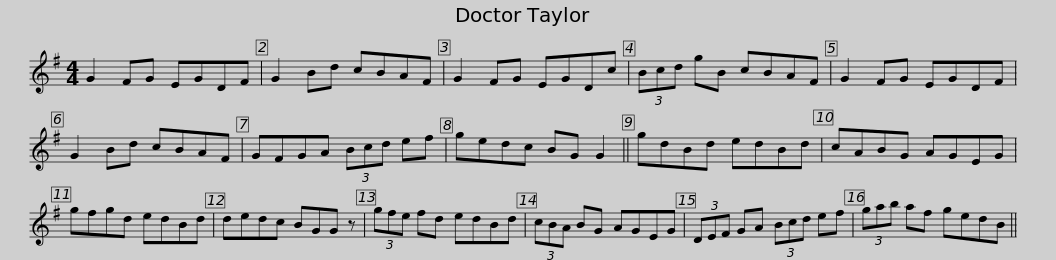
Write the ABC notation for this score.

X:1
L:1/8
M:4/4
I:linebreak $
K:G
V:1 treble
V:1
 G2 FG EGDF | G2 Bd cBAF | G2 FG EGDc | (3Bcd gB cBAF | G2 FG EGDF | %5
 G2 Bd cBAF |$ GFGA (3Bcd ef | gedc BG G2 || gdBd edBd | cABG AGEG | %10
 gfgd edBd |$ dedc BGG z | (3gfe fd edBd | (3cBA BG AGEG | (3DEF GA (3Bcd ef | %15
 (3gab af gedB || %16
